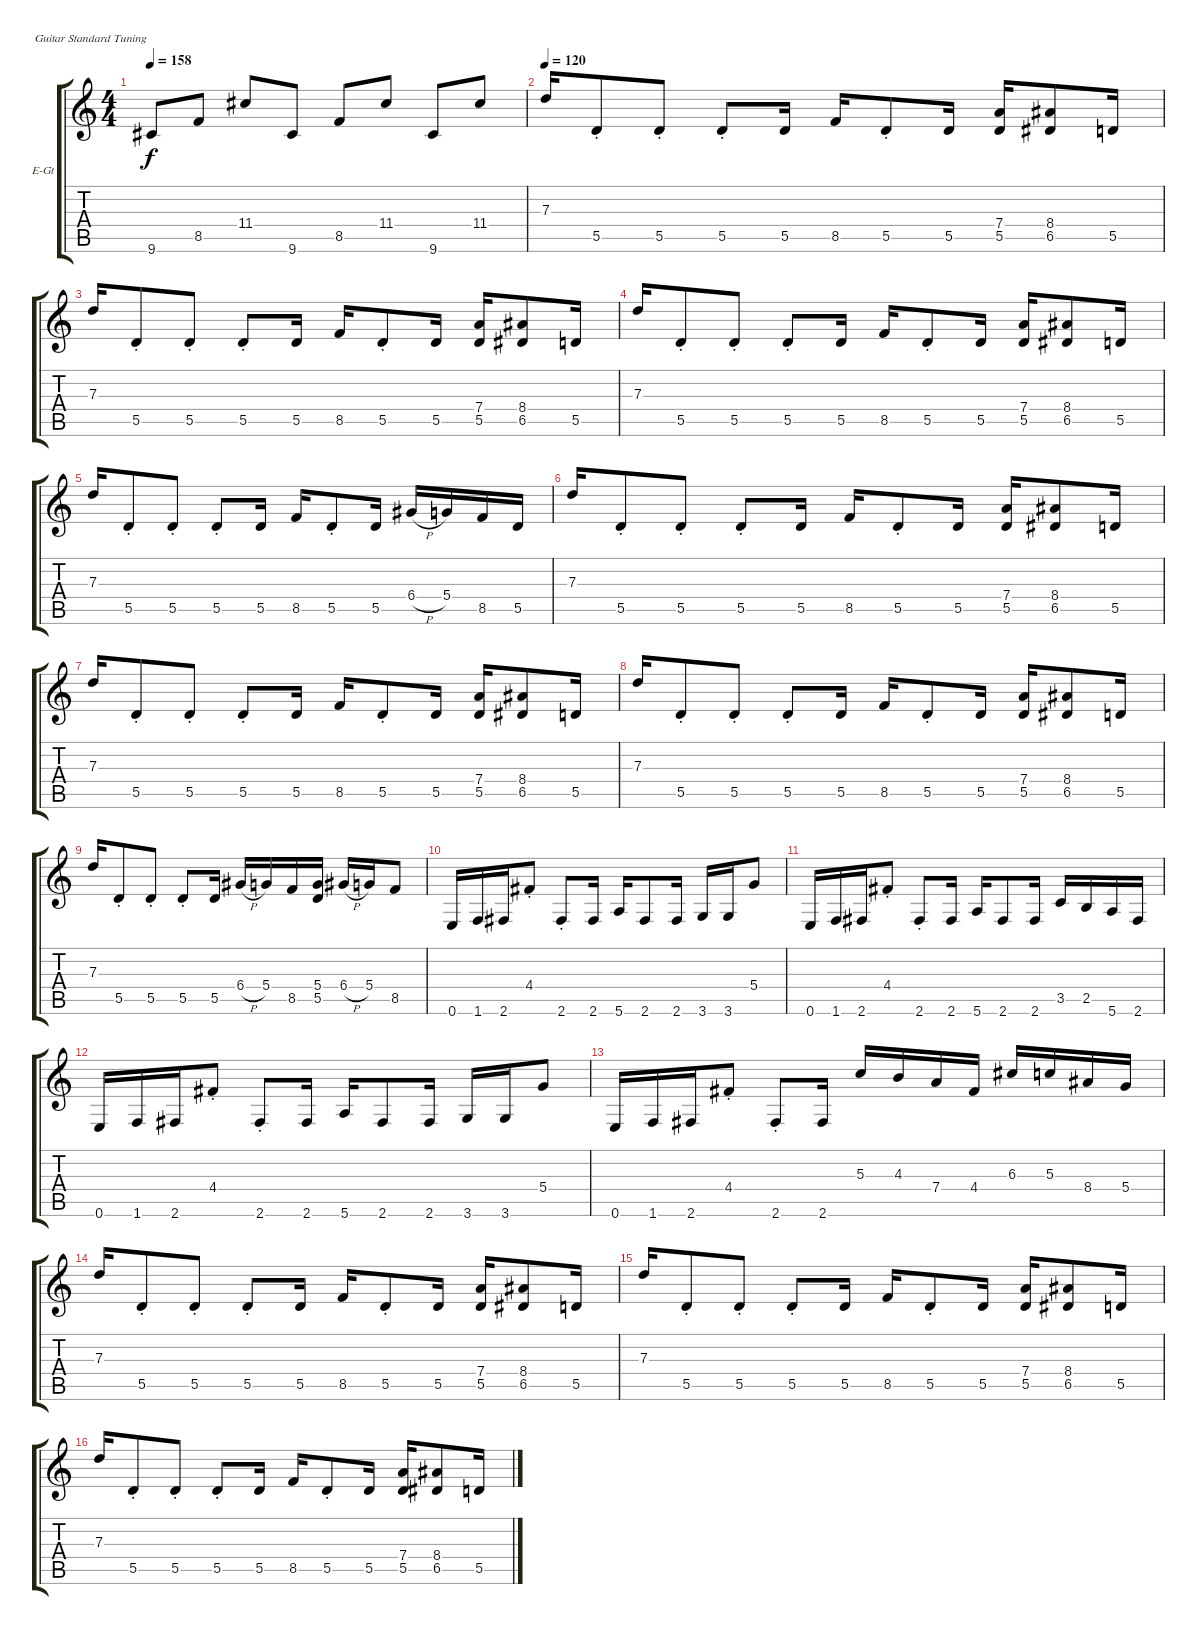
\bracketExtendMode groupsimilarinstruments
\firstSystemTrackNameOrientation horizontal
\otherSystemsTrackNameOrientation horizontal
\track ("Guitar +" "E-Gt") {instrument distortionguitar}
\staff {score tabs}
\tuning (E4 B3 G3 D3 A2 E2)
\ts (4 4)
\tempo 158
\clef g2
\ks c
9.6.8{dy f} 8.5.8 11.4.8 9.6.8 8.5.8 11.4.8 9.6.8 11.4.8 |
\tempo 120
7.3.16 5.5{st}.8 5.5{st}.8 5.5{st}.8 5.5.16 8.5.16 5.5{st}.8 5.5.16 (7.4 5.5).16 (8.4 6.5).8 5.5.16 |
7.3.16 5.5{st}.8 5.5{st}.8 5.5{st}.8 5.5.16 8.5.16 5.5{st}.8 5.5.16 (7.4 5.5).16 (8.4 6.5).8 5.5.16 |
7.3.16 5.5{st}.8 5.5{st}.8 5.5{st}.8 5.5.16 8.5.16 5.5{st}.8 5.5.16 (7.4 5.5).16 (8.4 6.5).8 5.5.16 |
7.3.16 5.5{st}.8 5.5{st}.8 5.5{st}.8 5.5.16 8.5.16 5.5{st}.8 5.5.16 6.4{h}.16 5.4.16 8.5.16 5.5.16 |
7.3.16 5.5{st}.8 5.5{st}.8 5.5{st}.8 5.5.16 8.5.16 5.5{st}.8 5.5.16 (7.4 5.5).16 (8.4 6.5).8 5.5.16 |
7.3.16 5.5{st}.8 5.5{st}.8 5.5{st}.8 5.5.16 8.5.16 5.5{st}.8 5.5.16 (7.4 5.5).16 (8.4 6.5).8 5.5.16 |
7.3.16 5.5{st}.8 5.5{st}.8 5.5{st}.8 5.5.16 8.5.16 5.5{st}.8 5.5.16 (7.4 5.5).16 (8.4 6.5).8 5.5.16 |
7.3.16 5.5{st}.8 5.5{st}.8 5.5{st}.8 5.5.16 6.4{h}.16 5.4.16 8.5.16 (5.4 5.5).16 6.4{h}.16 5.4.16 8.5.8 |
0.6.16 1.6.16 2.6.16 4.4{st}.8 2.6{st}.8 2.6.16 5.6.16 2.6.8 2.6.16 3.6.16 3.6.16 5.4.8 |
0.6.16 1.6.16 2.6.16 4.4{st}.8 2.6{st}.8 2.6.16 5.6.16 2.6.8 2.6.16 3.5.16 2.5.16 5.6.16 2.6.16 |
0.6.16 1.6.16 2.6.16 4.4{st}.8 2.6{st}.8 2.6.16 5.6.16 2.6.8 2.6.16 3.6.16 3.6.16 5.4.8 |
0.6.16 1.6.16 2.6.16 4.4{st}.8 2.6{st}.8 2.6.16 5.3.16 4.3.16 7.4.16 4.4.16 6.3.16 5.3.16 8.4.16 5.4.16 |
7.3.16 5.5{st}.8 5.5{st}.8 5.5{st}.8 5.5.16 8.5.16 5.5{st}.8 5.5.16 (7.4 5.5).16 (8.4 6.5).8 5.5.16 |
7.3.16 5.5{st}.8 5.5{st}.8 5.5{st}.8 5.5.16 8.5.16 5.5{st}.8 5.5.16 (7.4 5.5).16 (8.4 6.5).8 5.5.16 |
7.3.16 5.5{st}.8 5.5{st}.8 5.5{st}.8 5.5.16 8.5.16 5.5{st}.8 5.5.16 (7.4 5.5).16 (8.4 6.5).8 5.5.16
